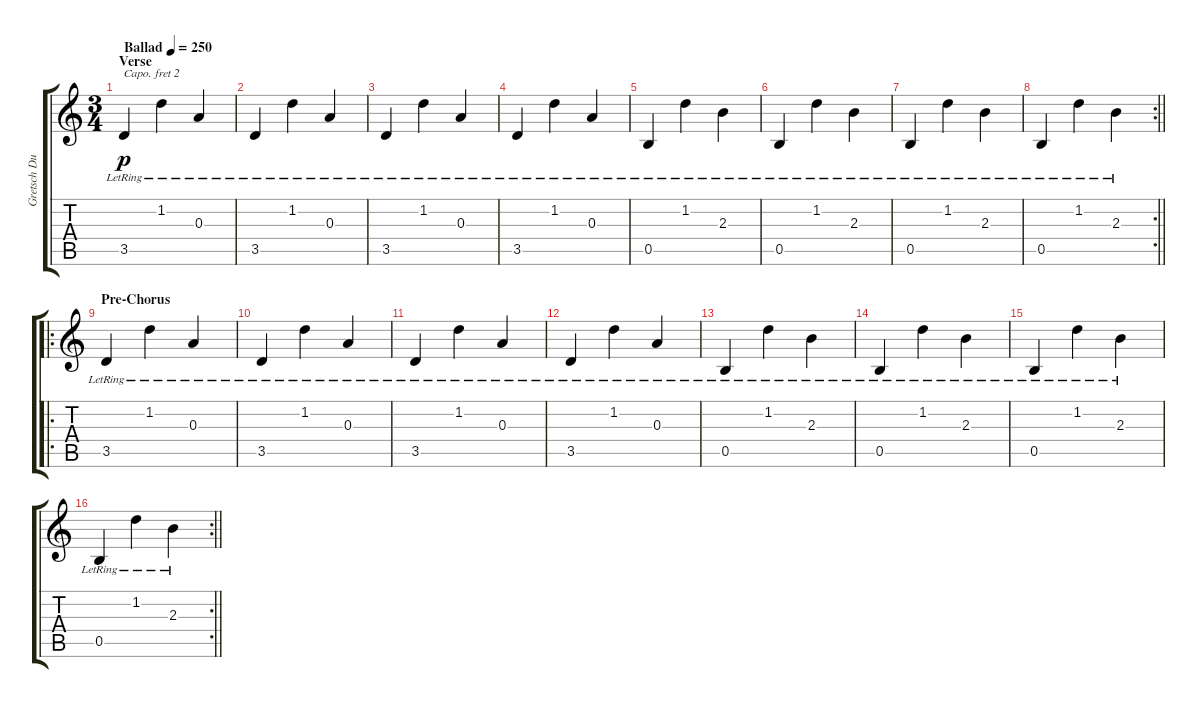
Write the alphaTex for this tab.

\track ("Gretsch Duojet (Fingerpicked)" "Gretsch Du") {instrument electricguitarclean}
\staff {score tabs}
\capo 2
\tuning (E4 B3 G3 D3 A2 D2) {hide}
\ts (3 4)
\section ("" "Verse")
\tempo (250 "Ballad")
\clef g2
\ks c
3.5{lr}.4{dy p instrument electricguitarclean} 1.2{lr}.4 0.3{lr}.4 |
3.5{lr}.4 1.2{lr}.4 0.3{lr}.4 |
3.5{lr}.4 1.2{lr}.4 0.3{lr}.4 |
3.5{lr}.4 1.2{lr}.4 0.3{lr}.4 |
0.5{lr}.4 1.2{lr}.4 2.3{lr}.4 |
0.5{lr}.4 1.2{lr}.4 2.3{lr}.4 |
0.5{lr}.4 1.2{lr}.4 2.3{lr}.4 |
\rc 2
\barLineRight lightlight
0.5{lr}.4 1.2{lr}.4 2.3{lr}.4 |
\ro
\section ("" "Pre-Chorus")
3.5{lr}.4 1.2{lr}.4 0.3{lr}.4 |
3.5{lr}.4 1.2{lr}.4 0.3{lr}.4 |
3.5{lr}.4 1.2{lr}.4 0.3{lr}.4 |
3.5{lr}.4 1.2{lr}.4 0.3{lr}.4 |
0.5{lr}.4 1.2{lr}.4 2.3{lr}.4 |
0.5{lr}.4 1.2{lr}.4 2.3{lr}.4 |
0.5{lr}.4 1.2{lr}.4 2.3{lr}.4 |
\rc 2
\barLineRight lightlight
0.5{lr}.4 1.2{lr}.4 2.3{lr}.4
